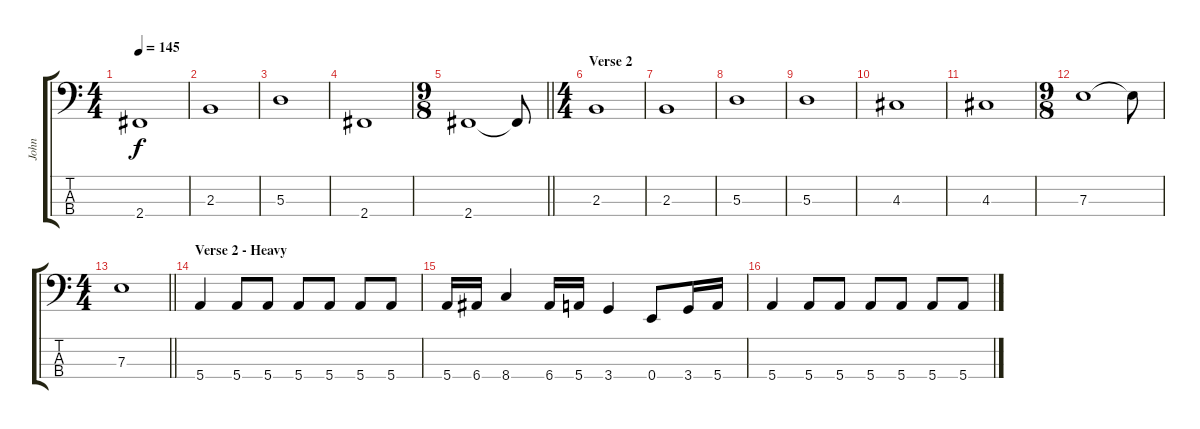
\track ("John" "John") {mute instrument electricbassfinger}
\staff {score tabs}
\tuning (G2 D2 A1 E1) {hide}
\ts (4 4)
\tempo 145
\clef f4
\ks c
2.4.1{dy f} |
2.3.1 |
5.3.1 |
2.4.1 |
\ts (9 8)
\barLineRight lightlight
2.4.1 2.4{t}.8 |
\ts (4 4)
\section ("" "Verse 2")
2.3.1 |
2.3.1 |
5.3.1 |
5.3.1 |
4.3.1 |
4.3.1 |
\ts (9 8)
7.3.1 7.3{t}.8 |
\ts (4 4)
\barLineRight lightlight
7.3.1 |
\section ("" "Verse 2 - Heavy")
5.4.4 5.4.8 5.4.8 5.4.8 5.4.8 5.4.8 5.4.8 |
5.4.16 6.4.16 8.4.4 6.4.16 5.4.16 3.4.4 0.4.8 3.4.16 5.4.16 |
5.4.4 5.4.8 5.4.8 5.4.8 5.4.8 5.4.8 5.4.8
